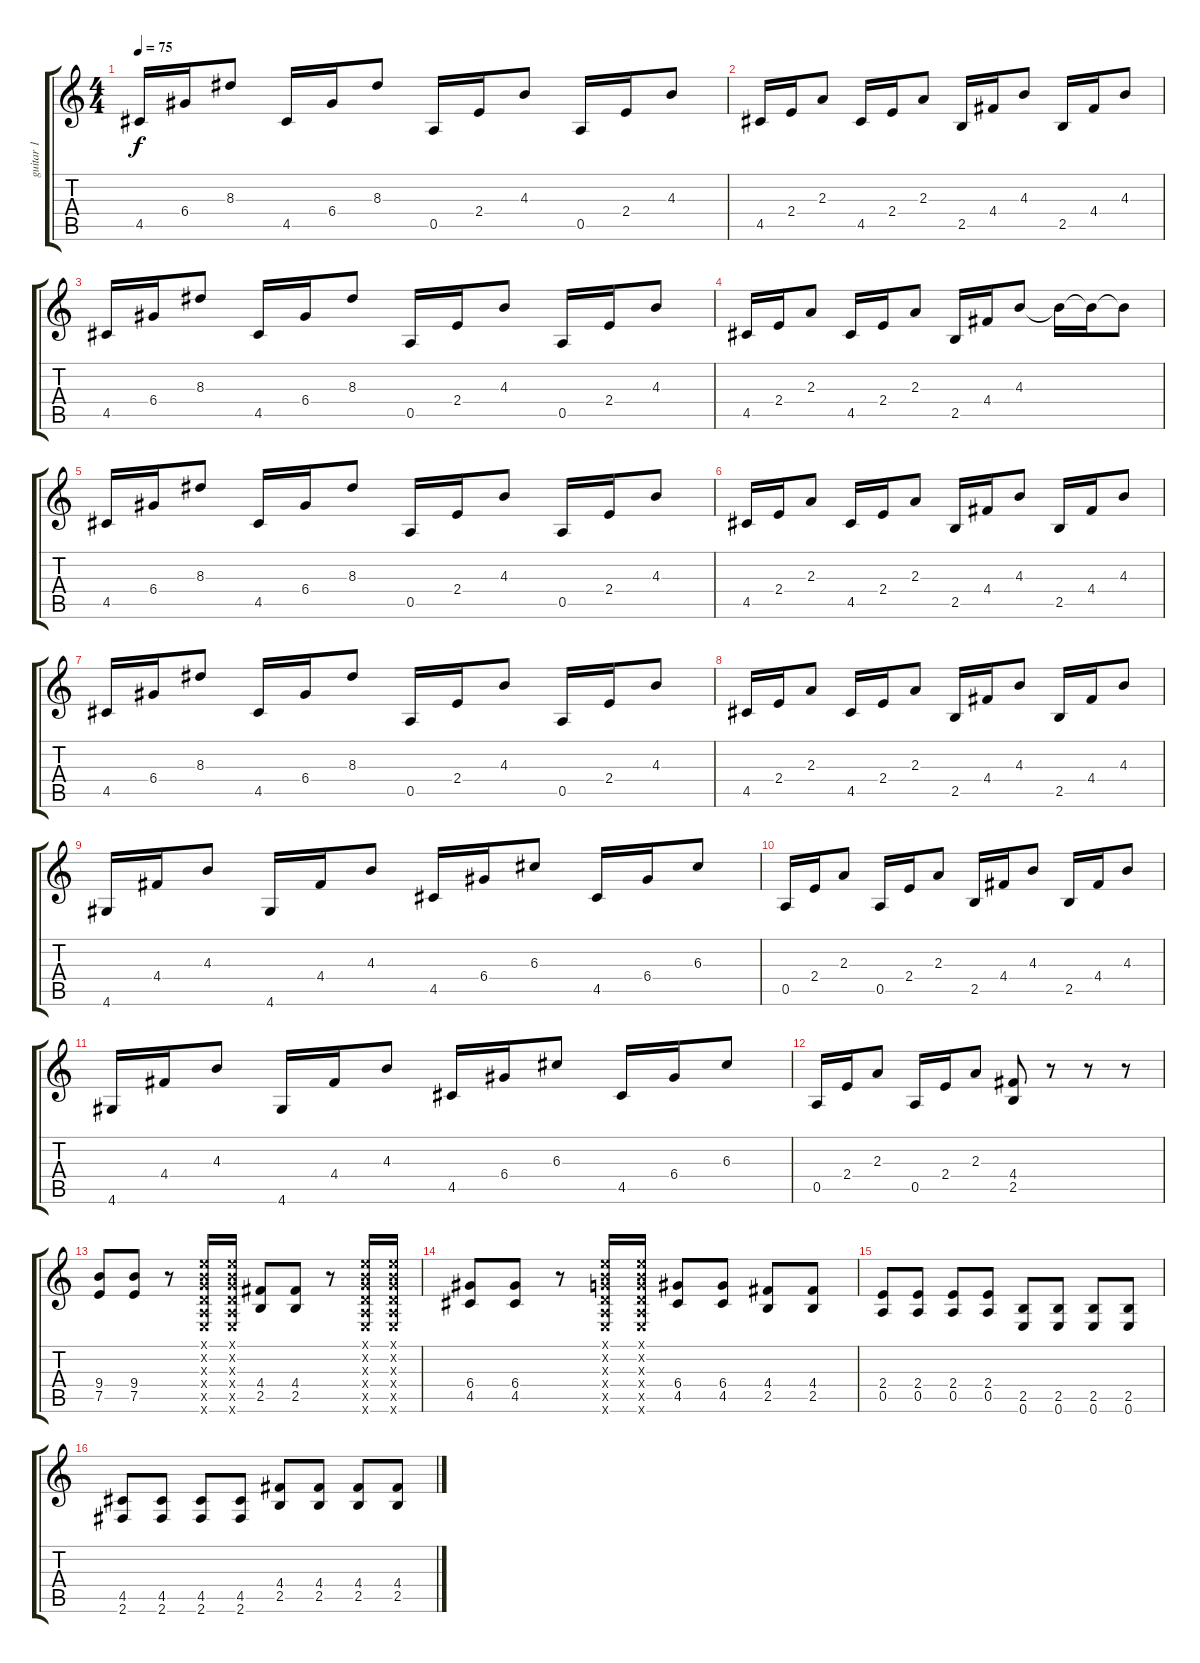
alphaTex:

\track ("guitar 1" "guitar 1") {instrument acousticguitarsteel}
\staff {score tabs}
\tuning (E4 B3 G3 D3 A2 E2) {hide}
\ts (4 4)
\tempo 75
\clef g2
\ks c
4.5.16{dy f instrument acousticguitarsteel} 6.4.16 8.3.8 4.5.16 6.4.16 8.3.8 0.5.16 2.4.16 4.3.8 0.5.16 2.4.16 4.3.8 |
4.5.16 2.4.16 2.3.8 4.5.16 2.4.16 2.3.8 2.5.16 4.4.16 4.3.8 2.5.16 4.4.16 4.3.8 |
4.5.16 6.4.16 8.3.8 4.5.16 6.4.16 8.3.8 0.5.16 2.4.16 4.3.8 0.5.16 2.4.16 4.3.8 |
4.5.16 2.4.16 2.3.8 4.5.16 2.4.16 2.3.8 2.5.16 4.4.16 4.3.8 4.3{t}.16 4.3{t}.16 4.3{t}.8 |
4.5.16 6.4.16 8.3.8 4.5.16 6.4.16 8.3.8 0.5.16 2.4.16 4.3.8 0.5.16 2.4.16 4.3.8 |
4.5.16 2.4.16 2.3.8 4.5.16 2.4.16 2.3.8 2.5.16 4.4.16 4.3.8 2.5.16 4.4.16 4.3.8 |
4.5.16 6.4.16 8.3.8 4.5.16 6.4.16 8.3.8 0.5.16 2.4.16 4.3.8 0.5.16 2.4.16 4.3.8 |
4.5.16 2.4.16 2.3.8 4.5.16 2.4.16 2.3.8 2.5.16 4.4.16 4.3.8 2.5.16 4.4.16 4.3.8 |
4.6.16 4.4.16 4.3.8 4.6.16 4.4.16 4.3.8 4.5.16 6.4.16 6.3.8 4.5.16 6.4.16 6.3.8 |
0.5.16 2.4.16 2.3.8 0.5.16 2.4.16 2.3.8 2.5.16 4.4.16 4.3.8 2.5.16 4.4.16 4.3.8 |
4.6.16 4.4.16 4.3.8 4.6.16 4.4.16 4.3.8 4.5.16 6.4.16 6.3.8 4.5.16 6.4.16 6.3.8 |
0.5.16 2.4.16 2.3.8 0.5.16 2.4.16 2.3.8 (4.4 2.5).8 r.8 r.8 r.8 |
(9.4 7.5).8{instrument overdrivenguitar} (9.4 7.5).8 r.8 (0.1{x} 0.2{x} 0.3{x} 0.4{x} 0.5{x} 0.6{x}).16 (0.1{x} 0.2{x} 0.3{x} 0.4{x} 0.5{x} 0.6{x}).16 (4.4 2.5).8 (4.4 2.5).8 r.8 (0.1{x} 0.2{x} 0.3{x} 0.4{x} 0.5{x} 0.6{x}).16 (0.1{x} 0.2{x} 0.3{x} 0.4{x} 0.5{x} 0.6{x}).16 |
(6.4 4.5).8 (6.4 4.5).8 r.8 (0.1{x} 0.2{x} 0.3{x} 0.4{x} 0.5{x} 0.6{x}).16 (0.1{x} 0.2{x} 0.3{x} 0.4{x} 0.5{x} 0.6{x}).16 (6.4 4.5).8 (6.4 4.5).8 (4.4 2.5).8 (4.4 2.5).8 |
(2.4 0.5).8 (2.4 0.5).8 (2.4 0.5).8 (2.4 0.5).8 (2.5 0.6).8 (2.5 0.6).8 (2.5 0.6).8 (2.5 0.6).8 |
(4.5 2.6).8 (4.5 2.6).8 (4.5 2.6).8 (4.5 2.6).8 (4.4 2.5).8 (4.4 2.5).8 (4.4 2.5).8 (4.4 2.5).8
